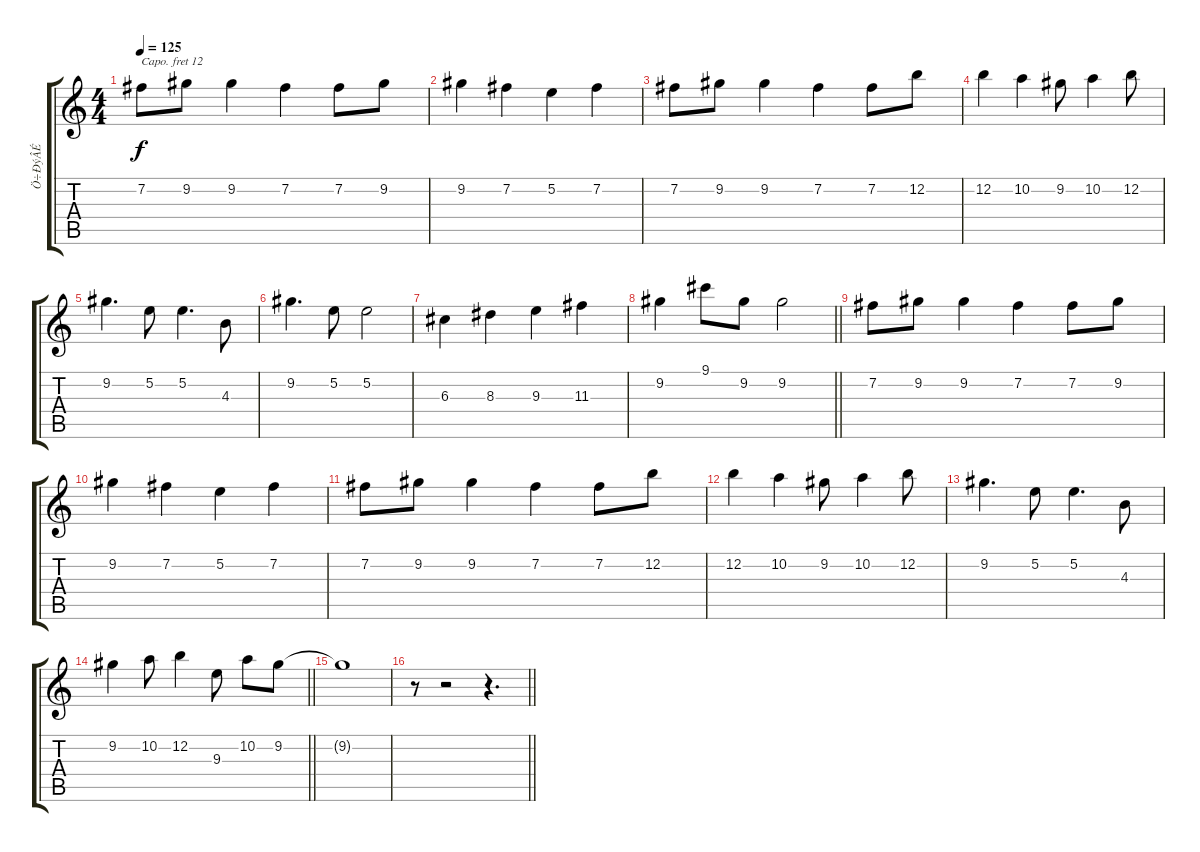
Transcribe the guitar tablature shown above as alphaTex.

\track ("Ö÷ÐýÂÉ" "Ö÷ÐýÂÉ") {instrument violin}
\staff {score tabs}
\capo 12
\tuning (E4 B3 G3 D3 A2 E2) {hide}
\ts (4 4)
\tempo 125
\clef g2
\ks c
7.2.8{dy f} 9.2.8 9.2.4 7.2.4 7.2.8 9.2.8 |
9.2.4 7.2.4 5.2.4 7.2.4 |
7.2.8 9.2.8 9.2.4 7.2.4 7.2.8 12.2.8 |
12.2.4 10.2.4 9.2.8 10.2.4 12.2.8 |
9.2.4{d} 5.2.8 5.2.4{d} 4.3.8 |
9.2.4{d} 5.2.8 5.2.2 |
6.3.4 8.3.4 9.3.4 11.3.4 |
\barLineRight lightlight
9.2.4 9.1.8 9.2.8 9.2.2 |
7.2.8 9.2.8 9.2.4 7.2.4 7.2.8 9.2.8 |
9.2.4 7.2.4 5.2.4 7.2.4 |
7.2.8 9.2.8 9.2.4 7.2.4 7.2.8 12.2.8 |
12.2.4 10.2.4 9.2.8 10.2.4 12.2.8 |
9.2.4{d} 5.2.8 5.2.4{d} 4.3.8 |
\barLineRight lightlight
9.2.4 10.2.8 12.2.4 9.3.8 10.2.8 9.2.8 |
9.2{t}.1 |
\barLineRight lightlight
r.8 r.2 r.4{d}
